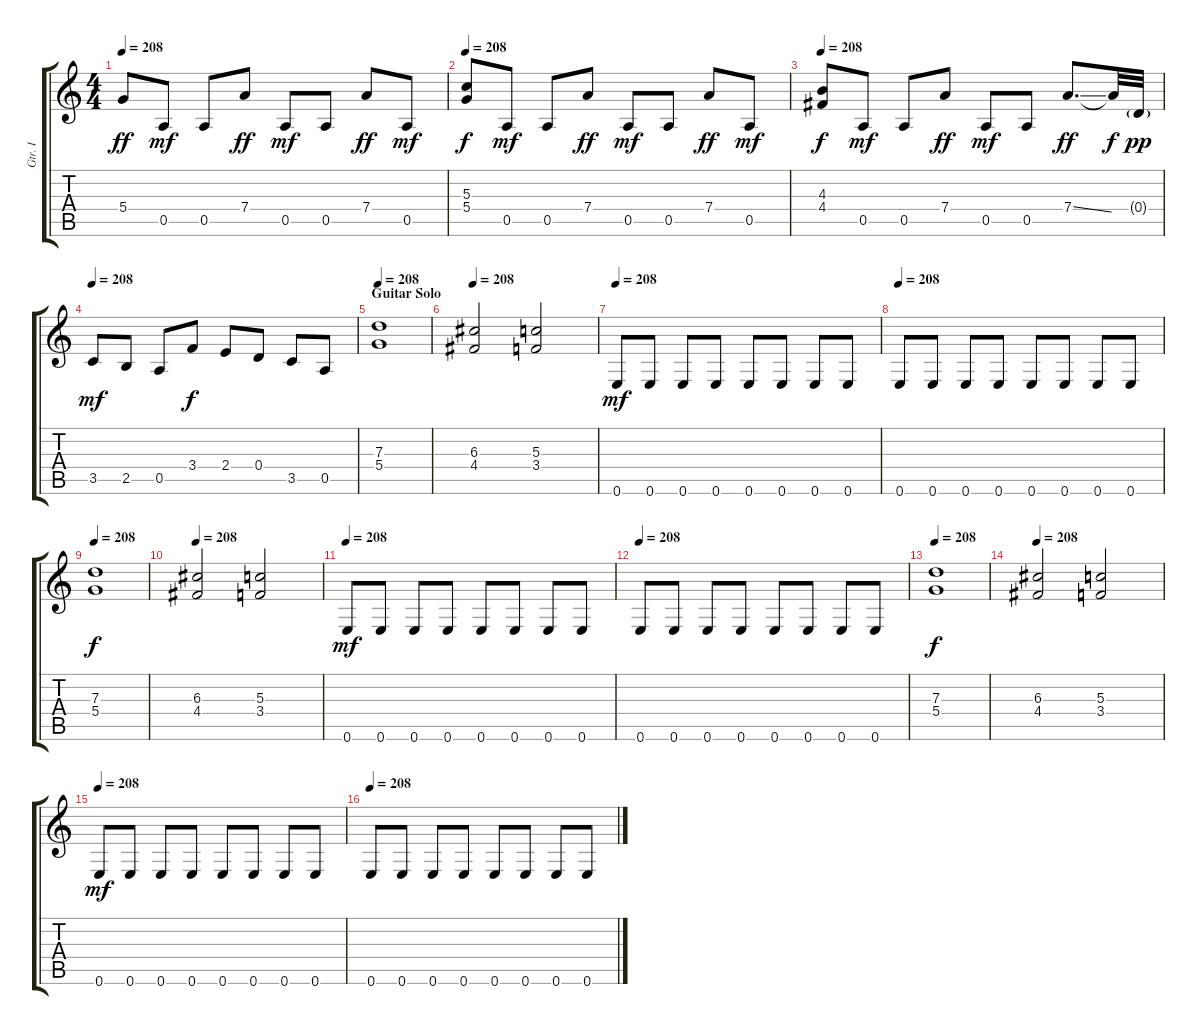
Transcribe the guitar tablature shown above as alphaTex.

\track ("Gtr. I" "Gtr. I") {instrument overdrivenguitar}
\staff {score tabs}
\tuning (E4 B3 G3 D3 A2 E2) {hide}
\ts (4 4)
\tempo 208
\clef g2
\ks c
5.4.8{dy ff} 0.5.8{dy mf} 0.5.8 7.4.8{dy ff} 0.5.8{dy mf} 0.5.8 7.4.8{dy ff} 0.5.8{dy mf} |
\tempo 208
(5.3 5.4).8{dy f} 0.5.8{dy mf} 0.5.8 7.4.8{dy ff} 0.5.8{dy mf} 0.5.8 7.4.8{dy ff} 0.5.8{dy mf} |
\tempo 208
(4.3 4.4).8{dy f} 0.5.8{dy mf} 0.5.8 7.4.8{dy ff} 0.5.8{dy mf} 0.5.8 7.4{ss}.8{d dy ff} 7.4{t}.32{dy f} 0.4{g}.32{dy pp} |
\tempo 208
3.5.8{dy mf} 2.5.8 0.5.8 3.4.8{dy f} 2.4.8 0.4.8 3.5.8 0.5.8 |
\section ("" "Guitar Solo")
\tempo 208
(7.3 5.4).1 |
\tempo 208
(6.3 4.4).2 (5.3 3.4).2 |
\tempo 208
0.6.8{dy mf} 0.6.8 0.6.8 0.6.8 0.6.8 0.6.8 0.6.8 0.6.8 |
\tempo 208
0.6.8 0.6.8 0.6.8 0.6.8 0.6.8 0.6.8 0.6.8 0.6.8 |
\tempo 208
(7.3 5.4).1{dy f} |
\tempo 208
(6.3 4.4).2 (5.3 3.4).2 |
\tempo 208
0.6.8{dy mf} 0.6.8 0.6.8 0.6.8 0.6.8 0.6.8 0.6.8 0.6.8 |
\tempo 208
0.6.8 0.6.8 0.6.8 0.6.8 0.6.8 0.6.8 0.6.8 0.6.8 |
\tempo 208
(7.3 5.4).1{dy f} |
\tempo 208
(6.3 4.4).2 (5.3 3.4).2 |
\tempo 208
0.6.8{dy mf} 0.6.8 0.6.8 0.6.8 0.6.8 0.6.8 0.6.8 0.6.8 |
\tempo 208
0.6.8 0.6.8 0.6.8 0.6.8 0.6.8 0.6.8 0.6.8 0.6.8
